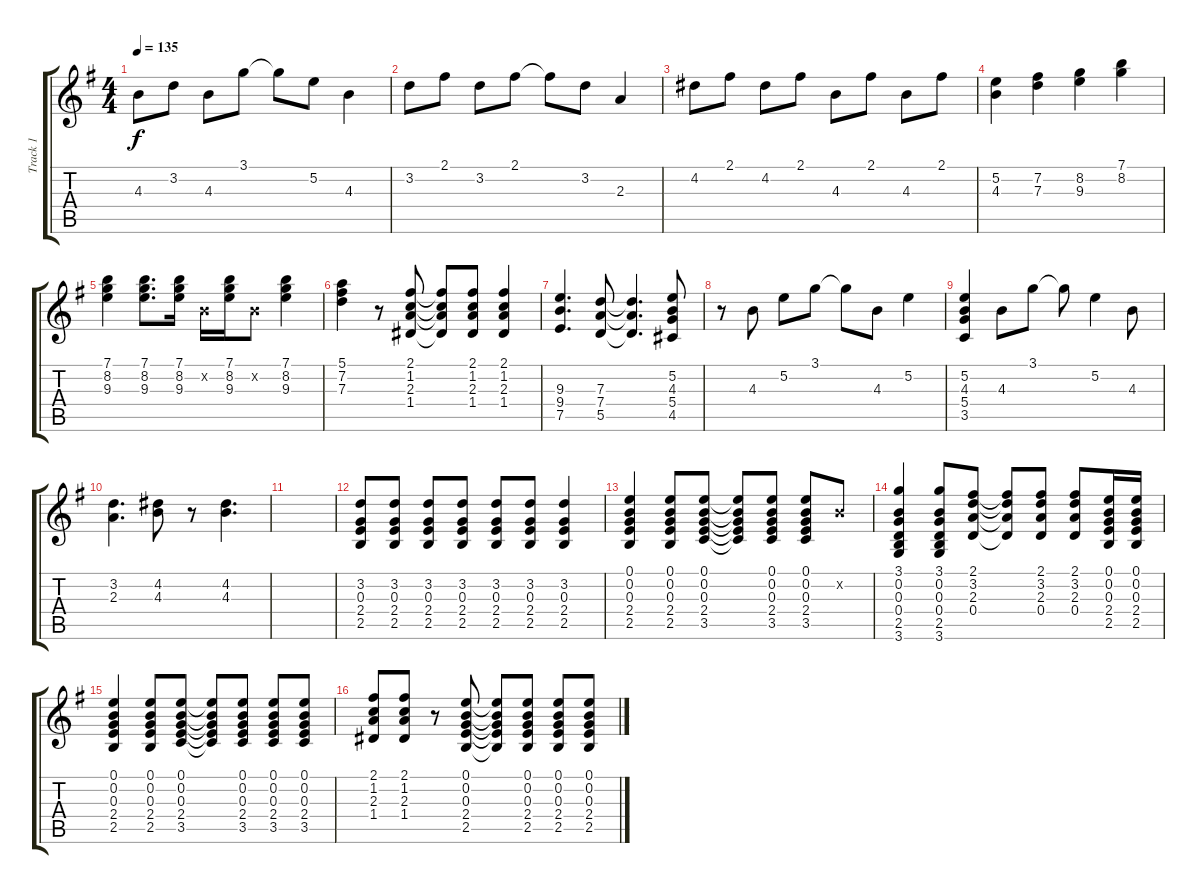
\track ("Track 1" "Track 1") {instrument electricguitarjazz}
\staff {score tabs}
\tuning (E4 B3 G3 D3 A2 E2) {hide}
\ts (4 4)
\tempo 135
\clef g2
\ks g
4.3.8{dy f} 3.2.8 4.3.8 3.1.8 3.1{t}.8 5.2.8 4.3.4 |
3.2.8 2.1.8 3.2.8 2.1.8 2.1{t}.8 3.2.8 2.3.4 |
4.2.8 2.1.8 4.2.8 2.1.8 4.3.8 2.1.8 4.3.8 2.1.8 |
(5.2 4.3).4 (7.2 7.3).4 (8.2 9.3).4 (7.1 8.2).4 |
(7.1 8.2 9.3).4 (7.1 8.2 9.3).8{d} (7.1 8.2 9.3).16 0.2{x}.16 (7.1 8.2 9.3).16 0.2{x}.8 (7.1 8.2 9.3).4 |
(5.1 7.2 7.3).4 r.8 (2.1 1.2 2.3 1.4).8 (2.1{t} 1.2{t} 2.3{t} 1.4{t}).8 (2.1 1.2 2.3 1.4).8 (2.1 1.2 2.3 1.4).4 |
(9.3 9.4 7.5).4{d} (7.3 7.4 5.5).8 (7.3{t} 7.4{t} 5.5{t}).4{d} (5.2 4.3 5.4 4.5).8 |
r.8 4.3.8 5.2.8 3.1.8 3.1{t}.8 4.3.8 5.2.4 |
(5.2 4.3 5.4 3.5).4 4.3.8 3.1.8 3.1{t}.8 5.2.4 4.3.8 |
(3.2 2.3).4{d} (4.2 4.3).8 r.8 (4.2 4.3).4{d} |
|
(3.2 0.3 2.4 2.5).8 (3.2 0.3 2.4 2.5).8 (3.2 0.3 2.4 2.5).8 (3.2 0.3 2.4 2.5).8 (3.2 0.3 2.4 2.5).8 (3.2 0.3 2.4 2.5).8 (3.2 0.3 2.4 2.5).4 |
(0.1 0.2 0.3 2.4 2.5).4 (0.1 0.2 0.3 2.4 2.5).8 (0.1 0.2 0.3 2.4 3.5).8 (0.1{t} 0.2{t} 0.3{t} 2.4{t} 3.5{t}).8 (0.1 0.2 0.3 2.4 3.5).8 (0.1 0.2 0.3 2.4 3.5).8 0.2{x}.8 |
(3.1 0.2 0.3 0.4 2.5 3.6).4 (3.1 0.2 0.3 0.4 2.5 3.6).8 (2.1 3.2 2.3 0.4).8 (2.1{t} 3.2{t} 2.3{t} 0.4{t}).8 (2.1 3.2 2.3 0.4).8 (2.1 3.2 2.3 0.4).8 (0.1 0.2 0.3 2.4 2.5).16 (0.1 0.2 0.3 2.4 2.5).16 |
(0.1 0.2 0.3 2.4 2.5).4 (0.1 0.2 0.3 2.4 2.5).8 (0.1 0.2 0.3 2.4 3.5).8 (0.1{t} 0.2{t} 0.3{t} 2.4{t} 3.5{t}).8 (0.1 0.2 0.3 2.4 3.5).8 (0.1 0.2 0.3 2.4 3.5).8 (0.1 0.2 0.3 2.4 3.5).8 |
(2.1 1.2 2.3 1.4).8 (2.1 1.2 2.3 1.4).8 r.8 (0.1 0.2 0.3 2.4 2.5).8 (0.1{t} 0.2{t} 0.3{t} 2.4{t} 2.5{t}).8 (0.1 0.2 0.3 2.4 2.5).8 (0.1 0.2 0.3 2.4 2.5).8 (0.1 0.2 0.3 2.4 2.5).8
